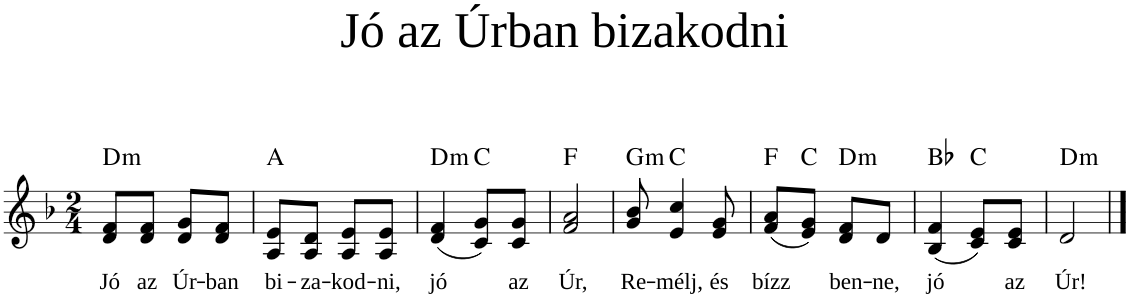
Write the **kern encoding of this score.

**kern	**text	**harte
*part1	*part1	*part1
*staff1	*staff1	*
*I"Voice	*	*
*clefG2	*	*
*k[b-]	*	*
*M2/4	*	*
=1	=1	=1
!	!LO:LY:b	!LO:H:kt=m
8d/ 8f/L	Jó	D:min
!	!LO:LY:b	!
8d/ 8f/J	az	.
!	!LO:LY:b	!
8d/ 8g/L	Úr-	.
!	!LO:LY:b	!
8d/ 8f/J	-ban	.
=2	=2	=2
!	!LO:LY:b	!
8A/ 8e/L	bi-	A:maj
!	!LO:LY:b	!
8A/ 8d/J	-za-	.
!	!LO:LY:b	!
8A/ 8e/L	-kod-	.
!	!LO:LY:b	!
8A/ 8e/J	-ni,	.
=3	=3	=3
!	!LO:LY:b	!LO:H:kt=m
(4d/ 4f/	jó	D:min
8c/ 8g/L)	.	C:maj
!	!LO:LY:b	!
8c/ 8g/J	az	.
=4	=4	=4
!	!LO:LY:b	!
2f/ 2a/	Úr,	F:maj
=5	=5	=5
!	!LO:LY:b	!LO:H:kt=m
8g/ 8b-/	Re-	G:min
!	!LO:LY:b	!
4e/ 4cc/	-mélj,	C:maj
!	!LO:LY:b	!
8e/ 8g/	és	.
=6	=6	=6
!	!LO:LY:b	!
(8f/ 8a/L	bízz	F:maj
8e/ 8g/J)	.	C:maj
!	!LO:LY:b	!LO:H:kt=m
8d/ 8f/L	ben-	D:min
!	!LO:LY:b	!
8d/J	-ne,	.
=7	=7	=7
!	!LO:LY:b	!
(4B-/ 4f/	jó	Bb:maj
8c/ 8e/L)	.	C:maj
!	!LO:LY:b	!
8c/ 8e/J	az	.
=8	=8	=8
!	!LO:LY:b	!LO:H:kt=m
2d/	Úr!	D:min
==	==	==
*-	*-	*-
